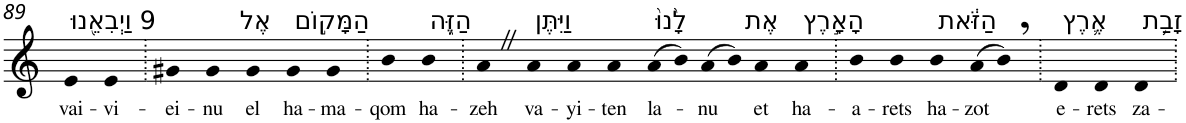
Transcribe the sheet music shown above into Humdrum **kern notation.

**kern	**text
*part1	*part1
*staff1	*staff1
*I"Piano	*
*I'Pno	*
!!LO:PB:g=z
*clefG2	*
*k[]	*
=89	=89
!LO:TX:a:t=9 וַיְבִאֵ֖נוּ	!
!	!LO:LY:b
4e	vai-
!	!LO:LY:b
4e	-vi-
=90.	=90.
!	!LO:LY:b
4g#X	-ei-
!	!LO:LY:b
4g#	-nu
!LO:TX:a:t=אֶל	!
!	!LO:LY:b
4g#	el
!LO:TX:a:t=הַמָּק֣וֹם	!
!	!LO:LY:b
4g#	ha-
!	!LO:LY:b
4g#	-ma-
=91.	=91.
!	!LO:LY:b
4b	-qom
!LO:TX:a:t=הַזֶּ֑ה	!
!	!LO:LY:b
4b	ha-
=92.	=92.
!	!LO:LY:b
4aZ	-zeh
!LO:TX:a:t=וַיִּתֶּן	!
!	!LO:LY:b
4a	va-
!	!LO:LY:b
4a	-yi-
!	!LO:LY:b
4a	-ten
!LO:TX:a:t=לָ֙נוּ֙	!
!	!LO:LY:b
(8a	la-
8b)	.
!	!LO:LY:b
(8a	-nu
8b)	.
!LO:TX:a:t=אֶת	!
!	!LO:LY:b
4a	et
!LO:TX:a:t=הָאָ֣רֶץ	!
!	!LO:LY:b
4a	ha-
=93.	=93.
!	!LO:LY:b
4b	-a-
!	!LO:LY:b
4b	-rets
!LO:TX:a:t=הַזֹּ֔את	!
!	!LO:LY:b
4b	ha-
!	!LO:LY:b
(8a	-zot
8b,)	.
=94.	=94.
!LO:TX:a:t=אֶ֛רֶץ	!
!	!LO:LY:b
4d	e-
!	!LO:LY:b
4d	-rets
!LO:TX:a:t=זָבַ֥ת	!
!	!LO:LY:b
4d	za-
=.	=.
*-	*-
